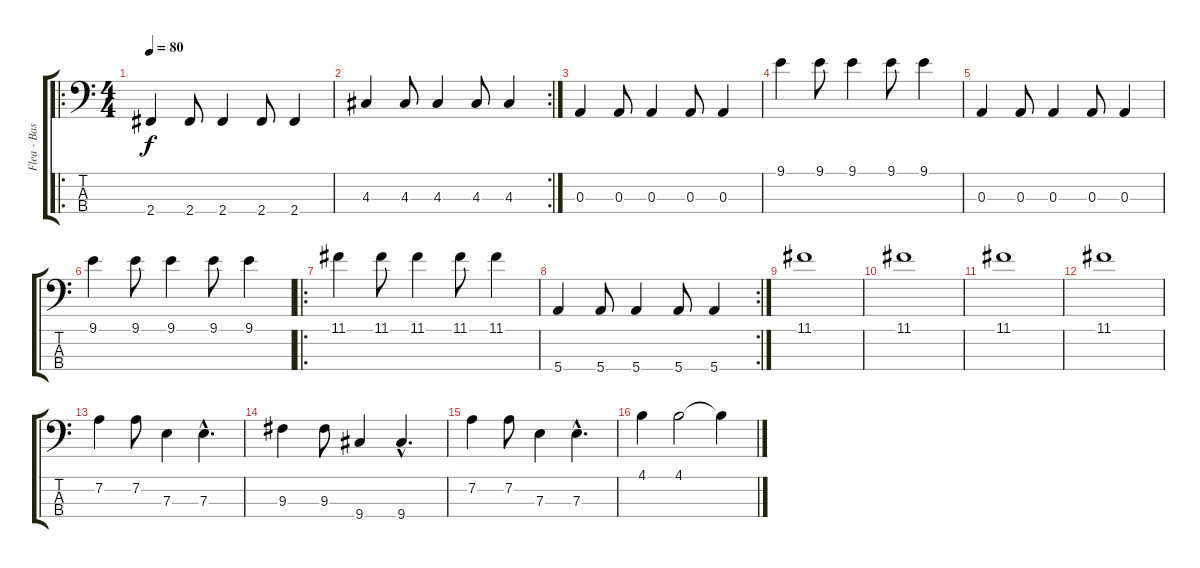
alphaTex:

\track ("Flea - Bass" "Flea - Bas") {instrument electricbassfinger}
\staff {score tabs}
\tuning (G2 D2 A1 E1) {hide}
\ro
\ts (4 4)
\tempo 80
\clef f4
\ks c
2.4.4{dy f} 2.4.8 2.4.4 2.4.8 2.4.4 |
\rc 2
4.3.4 4.3.8 4.3.4 4.3.8 4.3.4 |
0.3.4 0.3.8 0.3.4 0.3.8 0.3.4 |
9.1.4 9.1.8 9.1.4 9.1.8 9.1.4 |
0.3.4 0.3.8 0.3.4 0.3.8 0.3.4 |
9.1.4 9.1.8 9.1.4 9.1.8 9.1.4 |
\ro
11.1.4 11.1.8 11.1.4 11.1.8 11.1.4 |
\rc 2
5.4.4 5.4.8 5.4.4 5.4.8 5.4.4 |
11.1.1 |
11.1.1 |
11.1.1 |
11.1.1 |
7.2.4 7.2.8 7.3.4 7.3{hac}.4{d} |
9.3.4 9.3.8 9.4.4 9.4{hac}.4{d} |
7.2.4 7.2.8 7.3.4 7.3{hac}.4{d} |
4.1.4 4.1.2 4.1{t}.4
